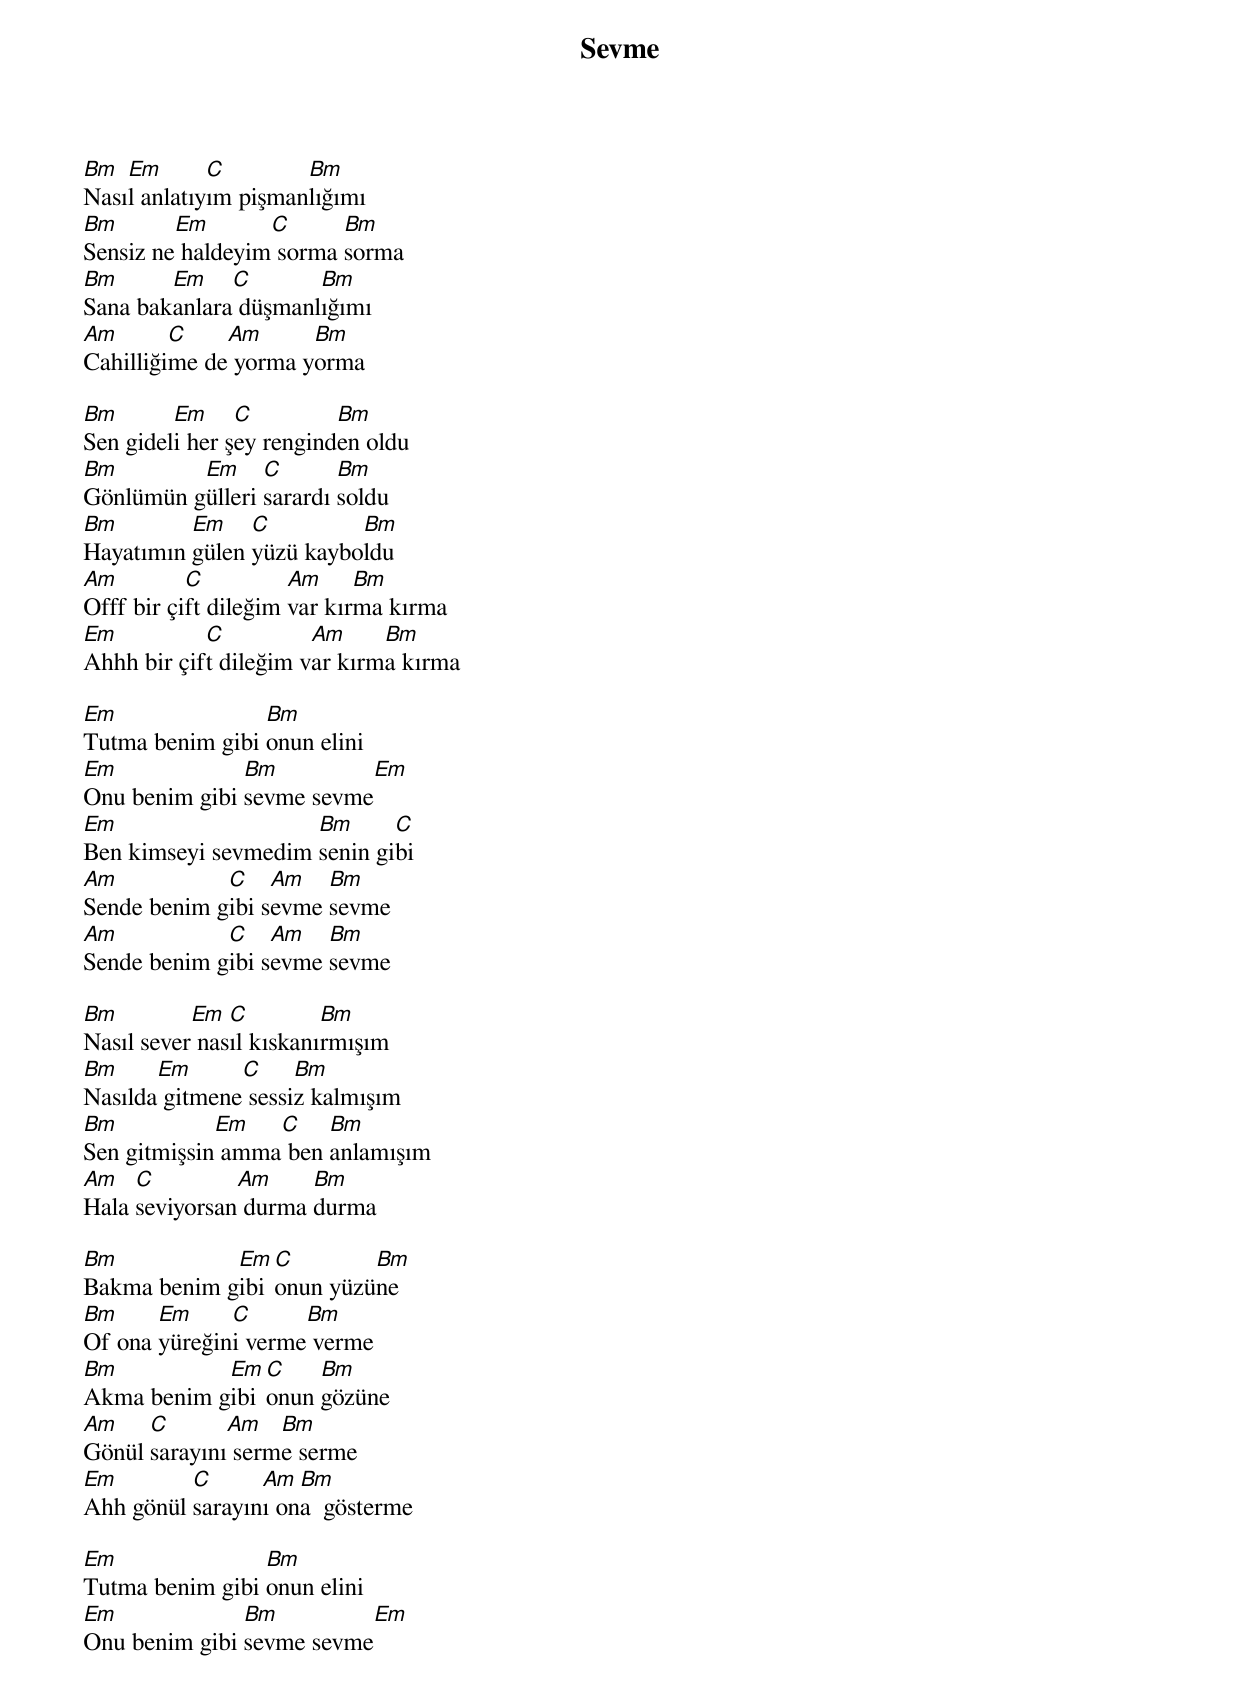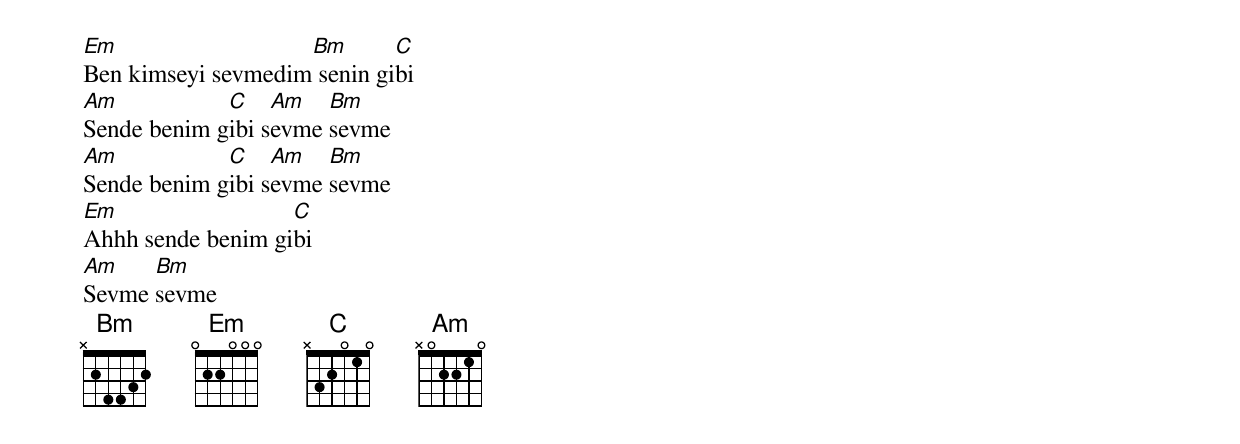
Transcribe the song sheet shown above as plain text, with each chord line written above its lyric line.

{title: Sevme}
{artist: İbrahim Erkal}

Bm  Em       C        Bm
Nasıl anlatıyım pişmanlığımı
Bm       Em       C      Bm
Sensiz ne haldeyim sorma sorma
Bm      Em    C       Bm
Sana bakanlara düşmanlığımı
Am       C    Am      Bm
Cahilliğime de yorma yorma

Bm       Em     C         Bm
Sen gideli her şey renginden oldu
Bm        Em     C       Bm
Gönlümün gülleri sarardı soldu
Bm        Em    C         Bm
Hayatımın gülen yüzü kayboldu
Am         C          Am     Bm
Offf bir çift dileğim var kırma kırma
Em          C          Am     Bm
Ahhh bir çift dileğim var kırma kırma

Em               Bm
Tutma benim gibi onun elini
Em             Bm           Em
Onu benim gibi sevme sevme
Em                   Bm      C
Ben kimseyi sevmedim senin gibi
Am           C    Am   Bm
Sende benim gibi sevme sevme
Am           C    Am   Bm
Sende benim gibi sevme sevme

Bm         Em  C         Bm
Nasıl sever nasıl kıskanırmışım
Bm     Em      C     Bm
Nasılda gitmene sessiz kalmışım
Bm           Em   C    Bm
Sen gitmişsin amma ben anlamışım
Am   C         Am     Bm
Hala seviyorsan durma durma

Bm           Em  C        Bm
Bakma benim gibi onun yüzüne
Bm     Em     C      Bm
Of ona yüreğini verme verme
Bm          Em  C    Bm
Akma benim gibi onun gözüne
Am    C       Am   Bm
Gönül sarayını serme serme
Em        C      Am  Bm
Ahh gönül sarayını ona  gösterme

Em               Bm
Tutma benim gibi onun elini
Em             Bm           Em
Onu benim gibi sevme sevme
Em                  Bm       C
Ben kimseyi sevmedim senin gibi
Am           C    Am   Bm
Sende benim gibi sevme sevme
Am           C    Am   Bm
Sende benim gibi sevme sevme
Em                 C
Ahhh sende benim gibi
Am    Bm
Sevme sevme
